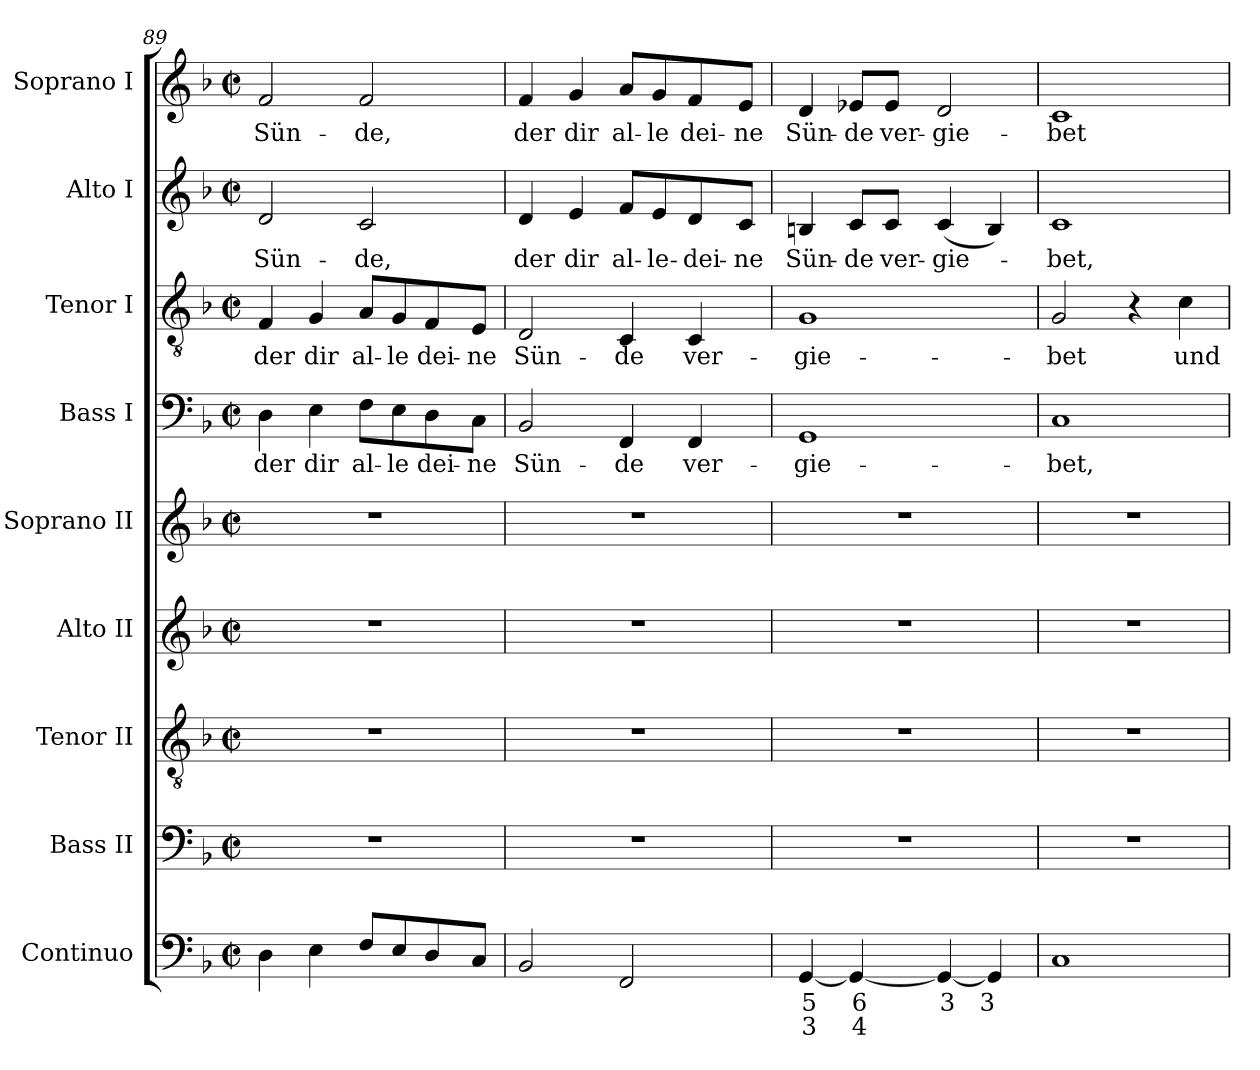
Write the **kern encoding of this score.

**kern	**text	**text	**kern	**kern	**kern	**kern	**kern	**text	**kern	**text	**kern	**text	**kern	**text
*part9	*part9	*part9	*part8	*part7	*part6	*part5	*part4	*part4	*part3	*part3	*part2	*part2	*part1	*part1
*staff9	*staff9	*staff9	*staff8	*staff7	*staff6	*staff5	*staff4	*staff4	*staff3	*staff3	*staff2	*staff2	*staff1	*staff1
*I"Continuo	*	*	*I"Bass II	*I"Tenor II	*I"Alto II	*I"Soprano II	*I"Bass I	*	*I"Tenor I	*	*I"Alto I	*	*I"Soprano I	*
*I'Continuo	*	*	*I'Bass II	*I'Tenor II	*I'Alto II	*I'Soprano II	*I'Bass I	*	*I'Tenor I	*	*I'Alto I	*	*I'Soprano I	*
!!LO:LB:g=z
*clefF4	*	*	*clefF4	*clefGv2	*clefG2	*clefG2	*clefF4	*	*clefGv2	*	*clefG2	*	*clefG2	*
*k[b-]	*	*	*k[b-]	*k[b-]	*k[b-]	*k[b-]	*k[b-]	*	*k[b-]	*	*k[b-]	*	*k[b-]	*
*F:	*	*	*F:	*F:	*F:	*F:	*F:	*	*F:	*	*F:	*	*F:	*
*M2/2	*	*	*M2/2	*M2/2	*M2/2	*M2/2	*M2/2	*	*M2/2	*	*M2/2	*	*M2/2	*
*met(c|)	*	*	*met(c|)	*met(c|)	*met(c|)	*met(c|)	*met(c|)	*	*met(c|)	*	*met(c|)	*	*met(c|)	*
=89	=89	=89	=89	=89	=89	=89	=89	=89	=89	=89	=89	=89	=89	=89
!	!	!	!	!	!	!	!	!LO:LY:b	!	!LO:LY:b	!	!LO:LY:b	!	!LO:LY:b
4D	.	.	1r	1r	1r	1r	4D	der	4F	der	2d	Sün-	2f	Sün-
!	!	!	!	!	!	!	!	!LO:LY:b	!	!LO:LY:b	!	!	!	!
4E	.	.	.	.	.	.	4E	dir	4G	dir	.	.	.	.
!	!	!	!	!	!	!	!	!LO:LY:b	!	!LO:LY:b	!	!LO:LY:b	!	!LO:LY:b
8FL	.	.	.	.	.	.	8F\L	al-	8A/L	al-	2c	-de,	2f	-de,
!	!	!	!	!	!	!	!	!LO:LY:b	!	!LO:LY:b	!	!	!	!
8E	.	.	.	.	.	.	8E\	-le	8G/	-le	.	.	.	.
!	!	!	!	!	!	!	!	!LO:LY:b	!	!LO:LY:b	!	!	!	!
8D/	.	.	.	.	.	.	8D\	dei-	8F/	dei-	.	.	.	.
!	!	!	!	!	!	!	!	!LO:LY:b	!	!LO:LY:b	!	!	!	!
8CJ	.	.	.	.	.	.	8C\J	-ne	8E/J	-ne	.	.	.	.
=90	=90	=90	=90	=90	=90	=90	=90	=90	=90	=90	=90	=90	=90	=90
!	!	!	!	!	!	!	!	!LO:LY:b	!	!LO:LY:b	!	!LO:LY:b	!	!LO:LY:b
2BB-	.	.	1r	1r	1r	1r	2BB-	Sün-	2D	Sün-	4d	der	4f	der
!	!	!	!	!	!	!	!	!	!	!	!	!LO:LY:b	!	!LO:LY:b
.	.	.	.	.	.	.	.	.	.	.	4e	dir	4g	dir
!	!	!	!	!	!	!	!	!LO:LY:b	!	!LO:LY:b	!	!LO:LY:b	!	!LO:LY:b
2FF	.	.	.	.	.	.	4FF	-de	4C	-de	8f/L	al-	8a/L	al-
!	!	!	!	!	!	!	!	!	!	!	!	!LO:LY:b	!	!LO:LY:b
.	.	.	.	.	.	.	.	.	.	.	8e/	-le-	8g/	-le
!	!	!	!	!	!	!	!	!LO:LY:b	!	!LO:LY:b	!	!LO:LY:b	!	!LO:LY:b
.	.	.	.	.	.	.	4FF	ver-	4C	ver-	8d/	-dei-	8f/	dei-
!	!	!	!	!	!	!	!	!	!	!	!	!LO:LY:b	!	!LO:LY:b
.	.	.	.	.	.	.	.	.	.	.	8c/J	-ne	8e/J	-ne
=91	=91	=91	=91	=91	=91	=91	=91	=91	=91	=91	=91	=91	=91	=91
!	!LO:LY:b	!LO:LY:b	!	!	!	!	!	!LO:LY:b	!	!LO:LY:b	!	!LO:LY:b	!	!LO:LY:b
[4GG	5	3	1r	1r	1r	1r	1GG	-gie-	1G	-gie-	4Bn	Sün-	4d	Sün-
!	!LO:LY:b	!LO:LY:b	!	!	!	!	!	!	!	!	!	!LO:LY:b	!	!LO:LY:b
4GG_	6	4	.	.	.	.	.	.	.	.	8c/L	-de	8e-X/L	-de
!	!	!	!	!	!	!	!	!	!	!	!	!LO:LY:b	!	!LO:LY:b
.	.	.	.	.	.	.	.	.	.	.	8c/J	ver-	8e-/J	ver-
!	!LO:LY:b	!	!	!	!	!	!	!	!	!	!	!LO:LY:b	!	!LO:LY:b
4GG_	3	.	.	.	.	.	.	.	.	.	(<4c	-gie-	2d	-gie-
!	!LO:LY:b	!	!	!	!	!	!	!	!	!	!	!	!	!
4GG]	3	.	.	.	.	.	.	.	.	.	4B)	.	.	.
=92	=92	=92	=92	=92	=92	=92	=92	=92	=92	=92	=92	=92	=92	=92
!	!	!	!	!	!	!	!	!LO:LY:b	!	!LO:LY:b	!	!LO:LY:b	!	!LO:LY:b
1C	.	.	1r	1r	1r	1r	1C	-bet,	2G	-bet	1c	bet,	1c	-bet
.	.	.	.	.	.	.	.	.	4r	.	.	.	.	.
!	!	!	!	!	!	!	!	!	!	!LO:LY:b	!	!	!	!
.	.	.	.	.	.	.	.	.	4c	und	.	.	.	.
=	=	=	=	=	=	=	=	=	=	=	=	=	=	=
*-	*-	*-	*-	*-	*-	*-	*-	*-	*-	*-	*-	*-	*-	*-
